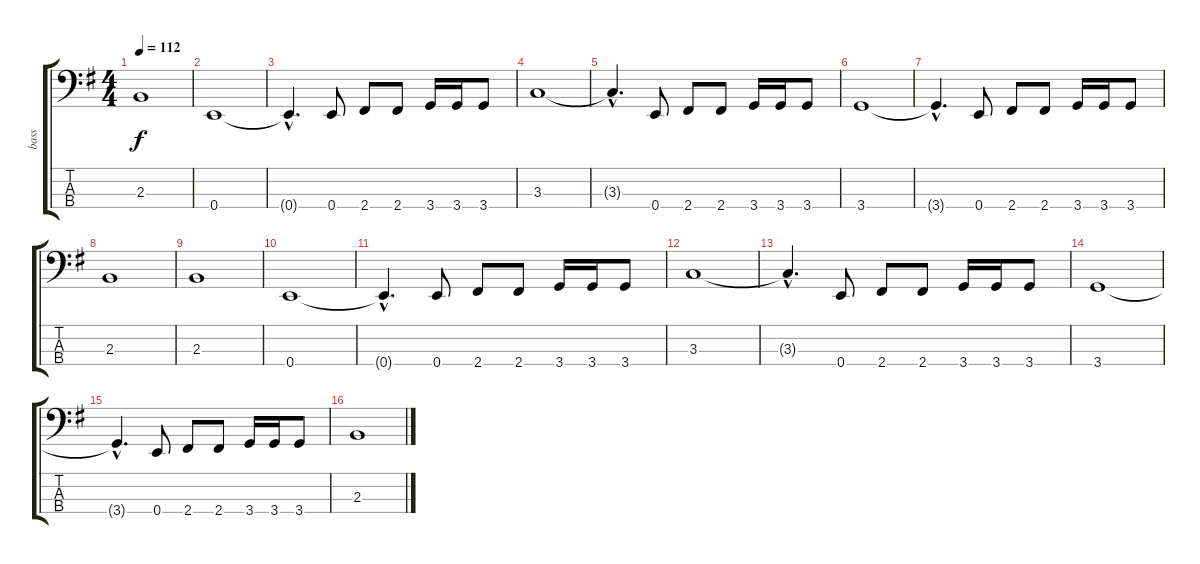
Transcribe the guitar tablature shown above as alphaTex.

\track ("bass" "bass") {instrument electricbassfinger}
\staff {score tabs}
\tuning (G2 D2 A1 E1) {hide}
\ts (4 4)
\tempo 112
\clef f4
\ks g
2.3.1{dy f} |
0.4.1 |
0.4{hac t}.4{d} 0.4.8 2.4.8 2.4.8 3.4.16 3.4.16 3.4.8 |
3.3.1 |
3.3{hac t}.4{d} 0.4.8 2.4.8 2.4.8 3.4.16 3.4.16 3.4.8 |
3.4.1 |
3.4{hac t}.4{d} 0.4.8 2.4.8 2.4.8 3.4.16 3.4.16 3.4.8 |
2.3.1 |
2.3.1 |
0.4.1 |
0.4{hac t}.4{d} 0.4.8 2.4.8 2.4.8 3.4.16 3.4.16 3.4.8 |
3.3.1 |
3.3{hac t}.4{d} 0.4.8 2.4.8 2.4.8 3.4.16 3.4.16 3.4.8 |
3.4.1 |
3.4{hac t}.4{d} 0.4.8 2.4.8 2.4.8 3.4.16 3.4.16 3.4.8 |
2.3.1
